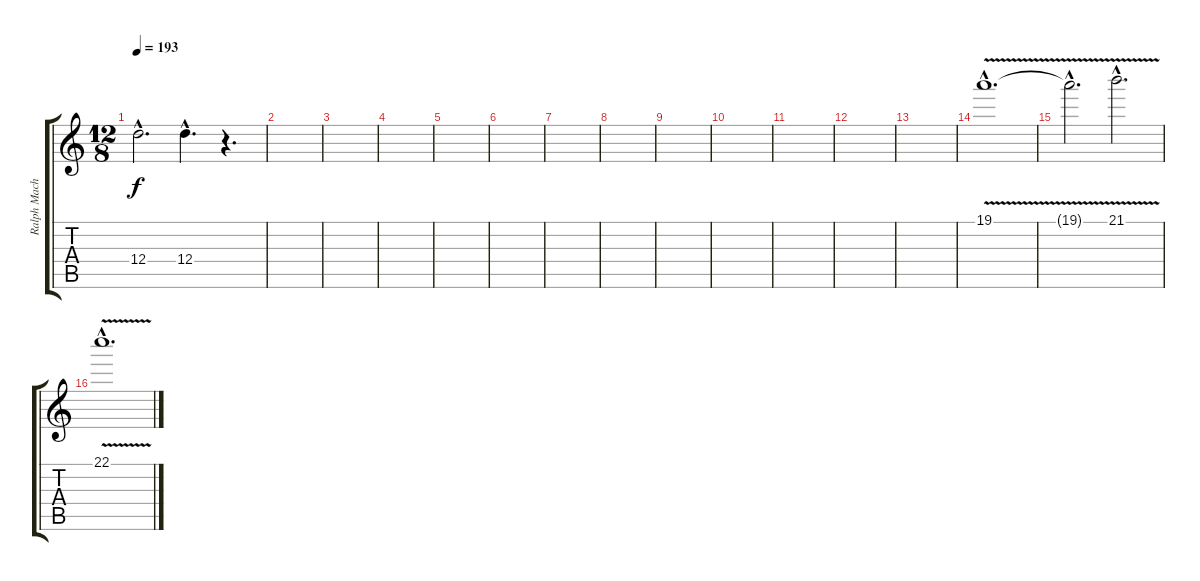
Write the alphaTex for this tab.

\track ("Ralph Machio (open D)" "Ralph Mach") {instrument electricguitarclean}
\staff {score tabs}
\tuning (D4 A3 Gb3 D3 A2 D2) {hide}
\ts (12 8)
\tempo 193
\clef g2
\ks c
12.4{hac t}.2{d dy f} 12.4{hac}.4{d} r.4{d} |
|
|
|
|
|
|
|
|
|
|
|
|
19.1{v hac}.1{d} |
19.1{hac t}.2{d} 21.1{v hac}.2{d} |
22.1{v hac}.1{d}
